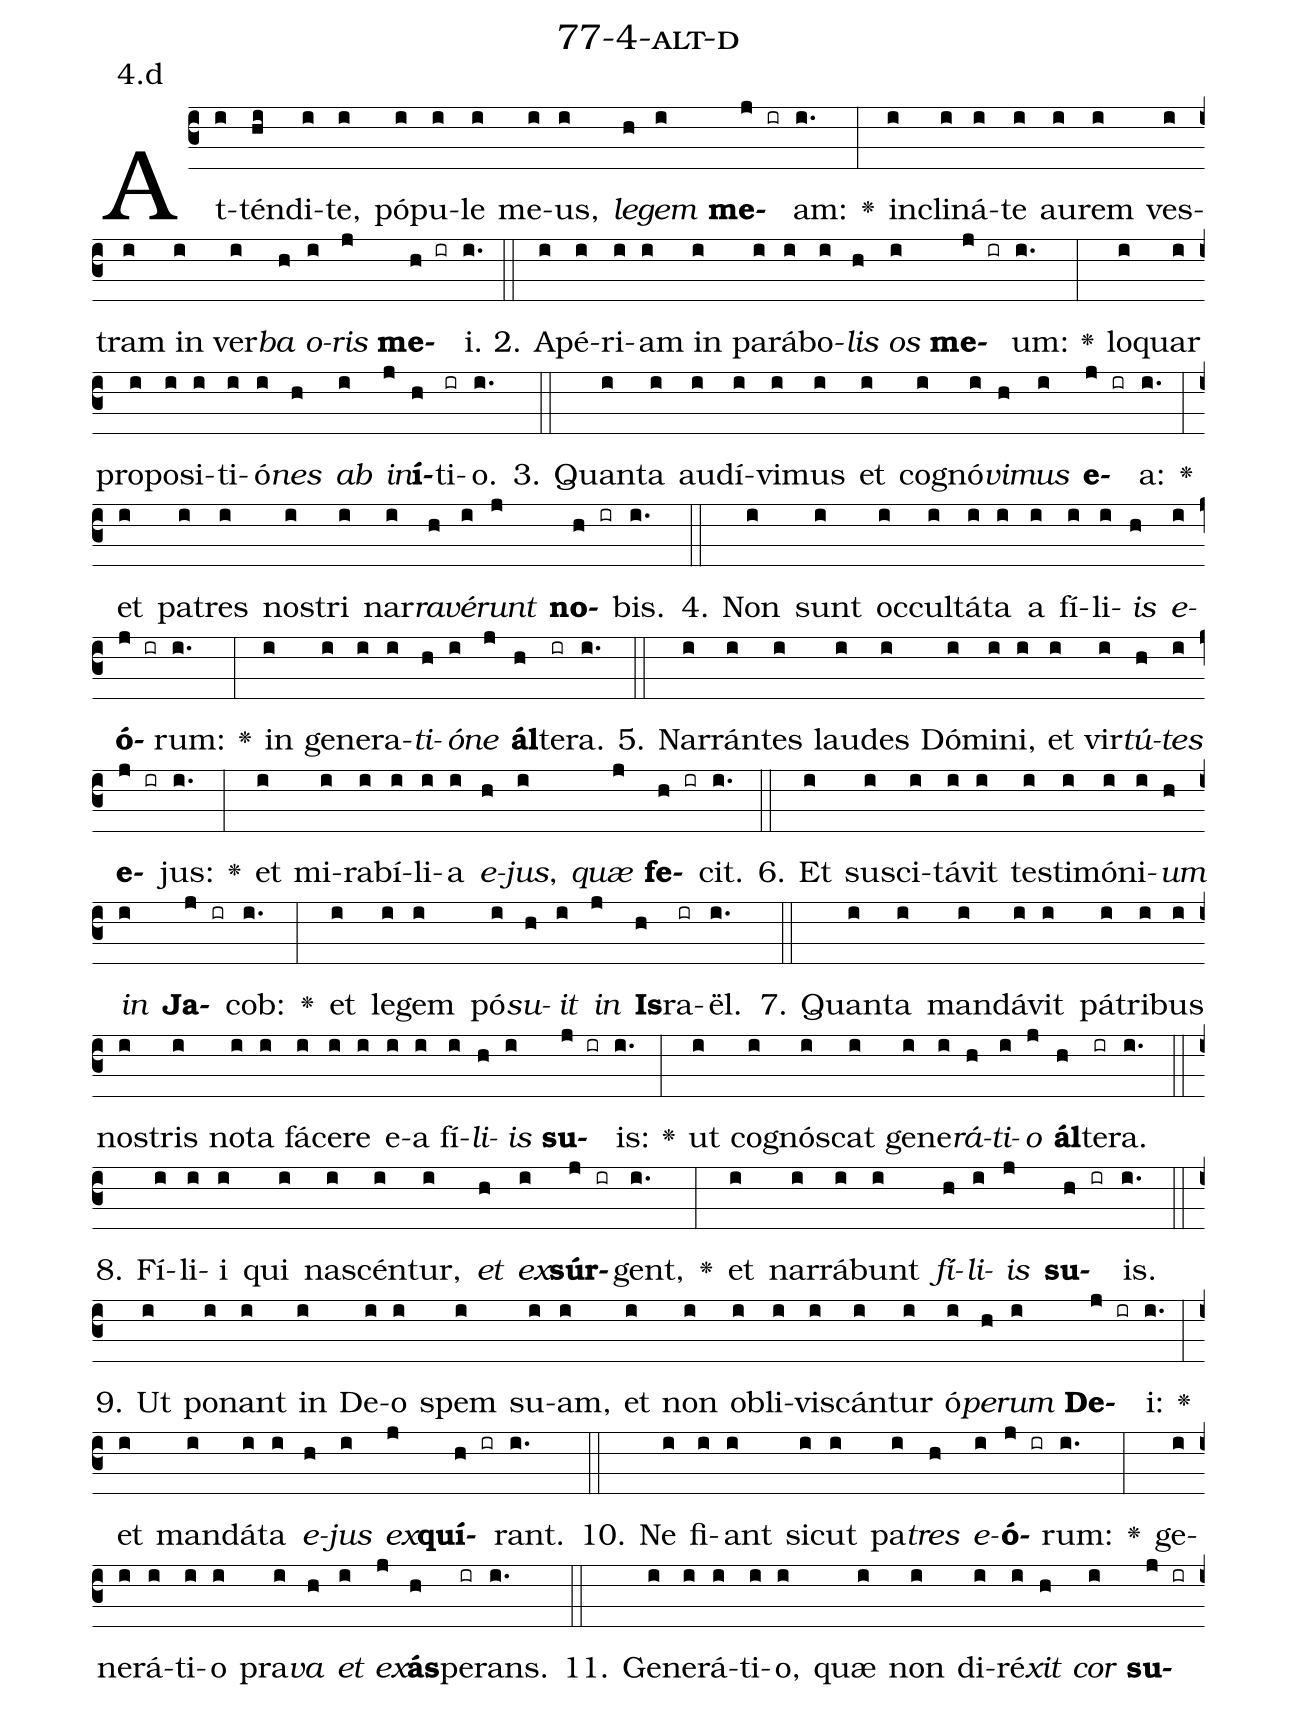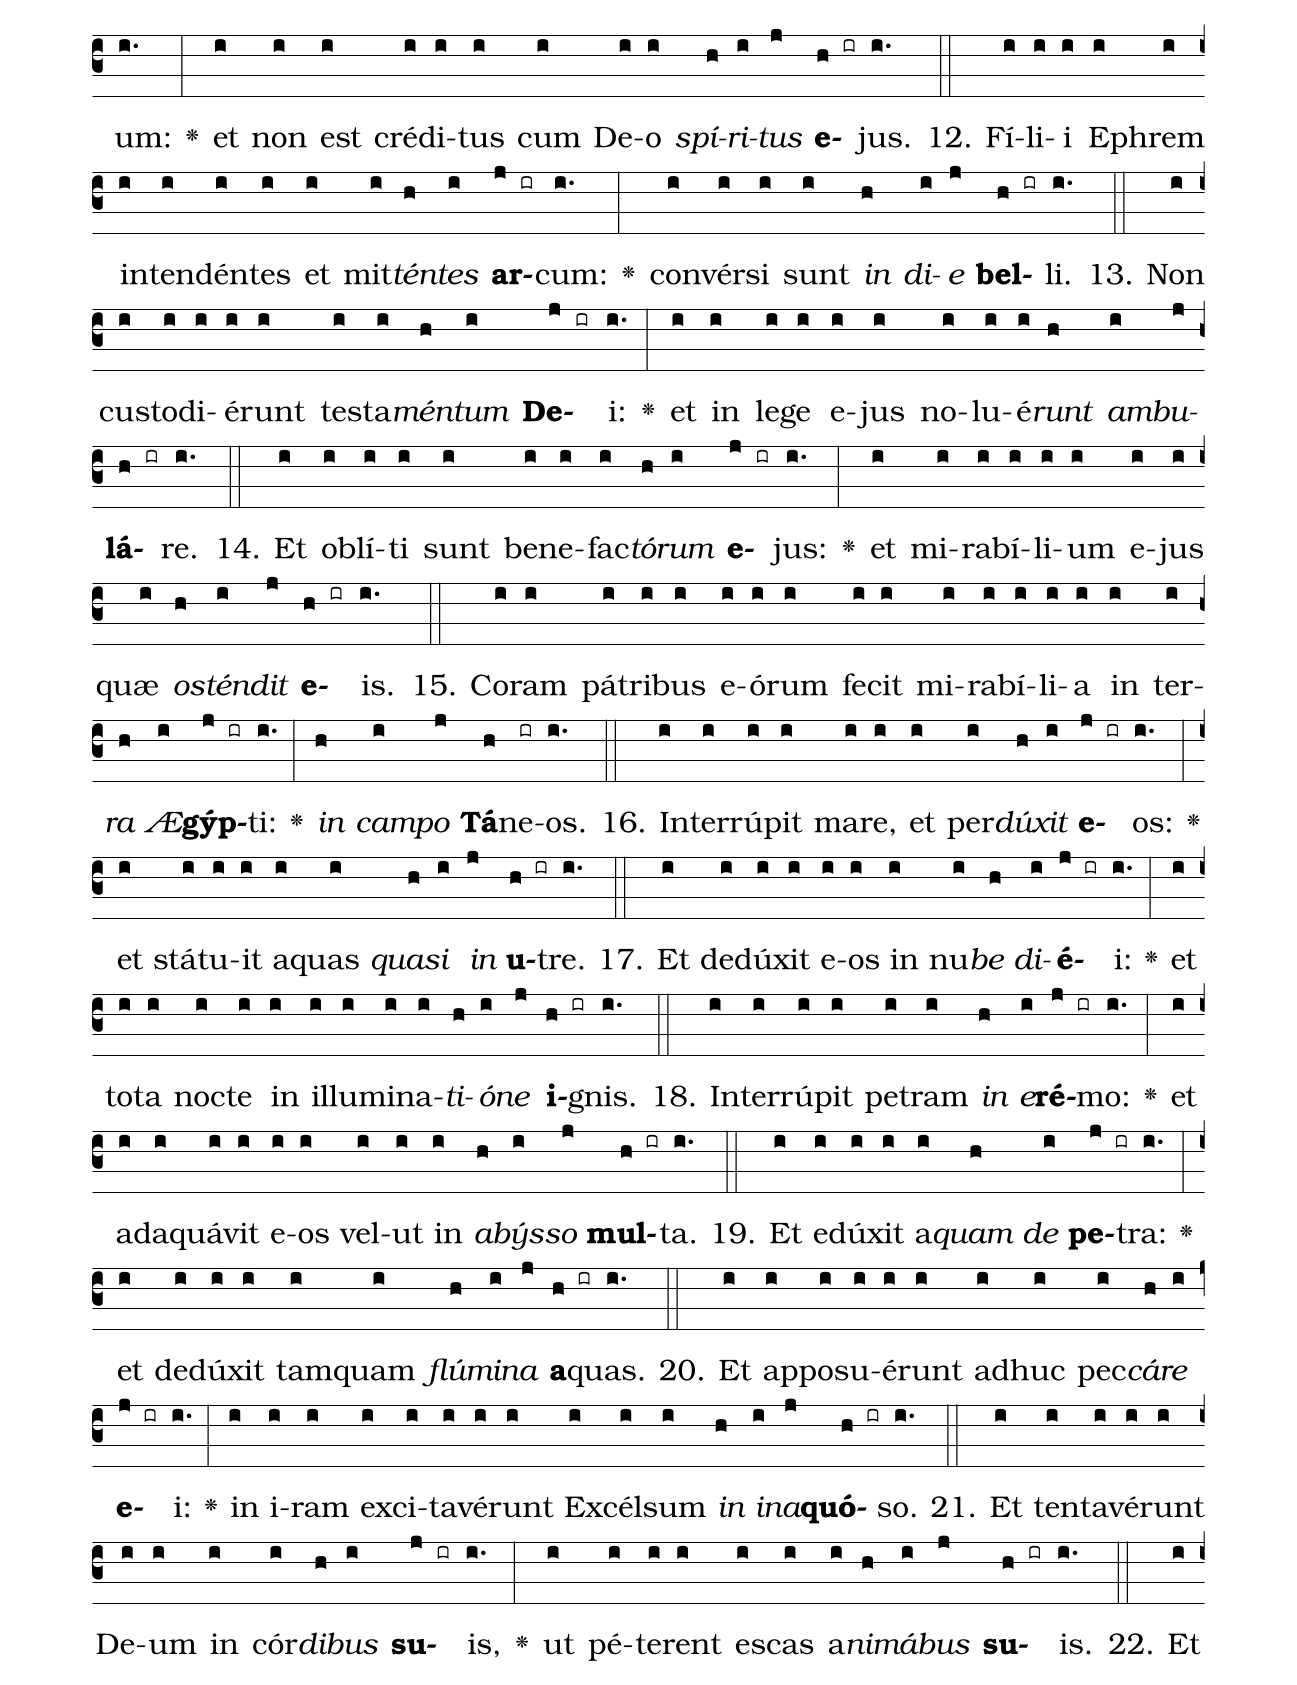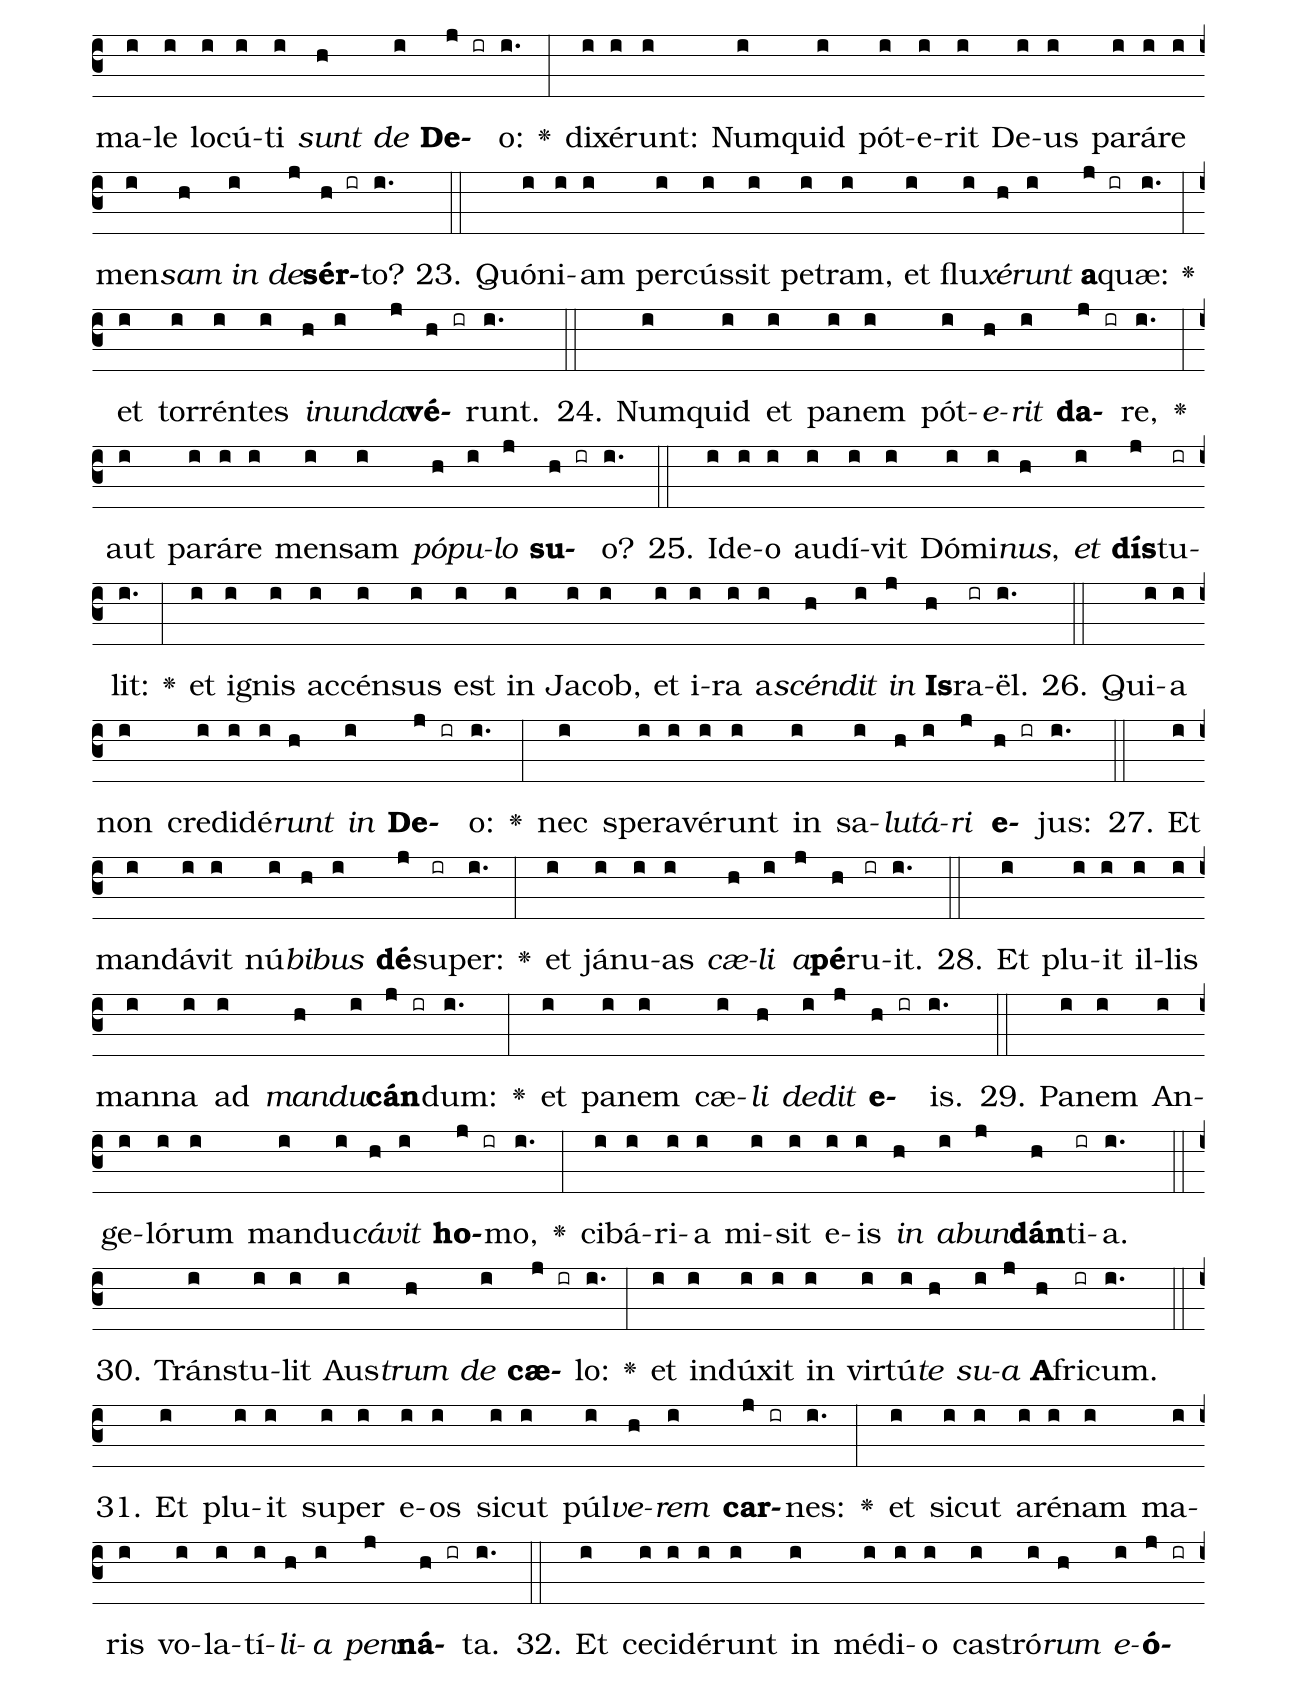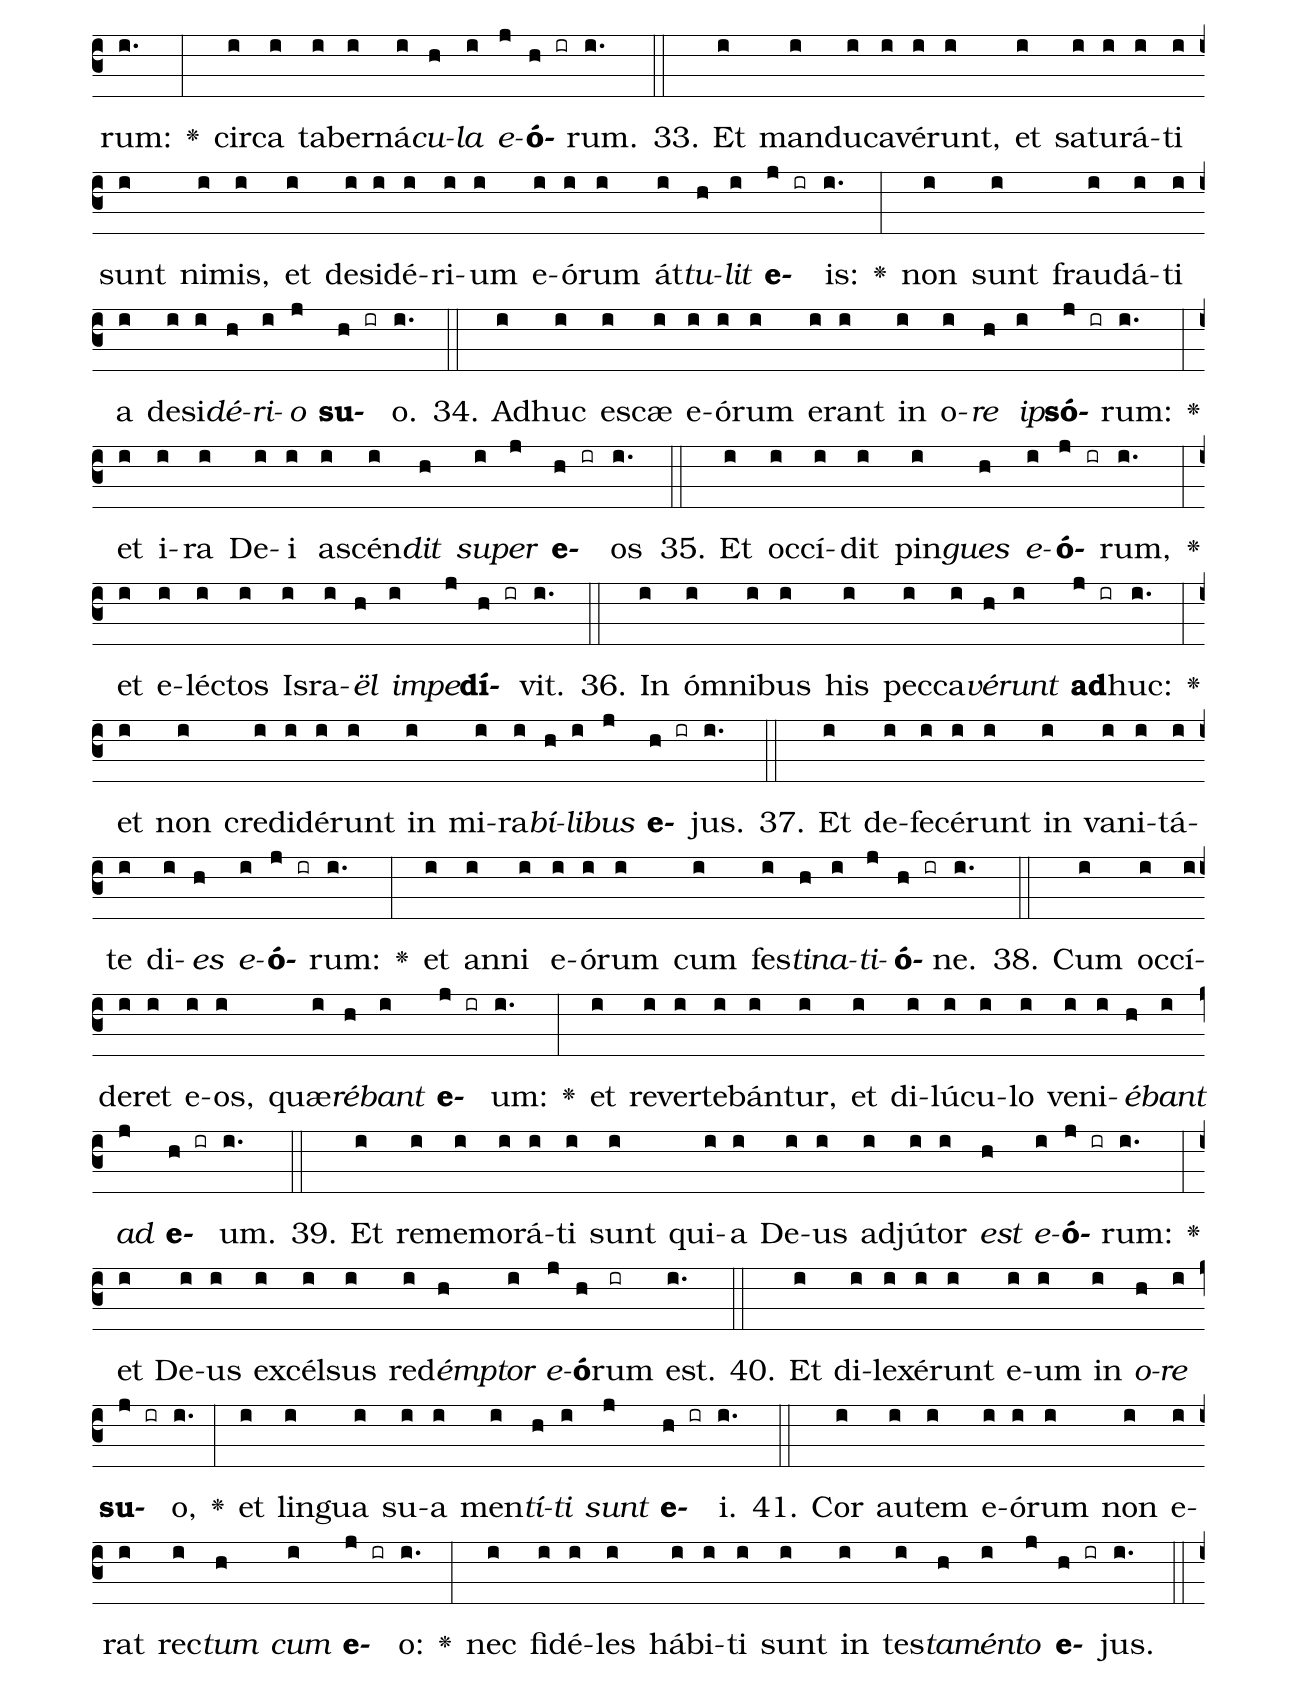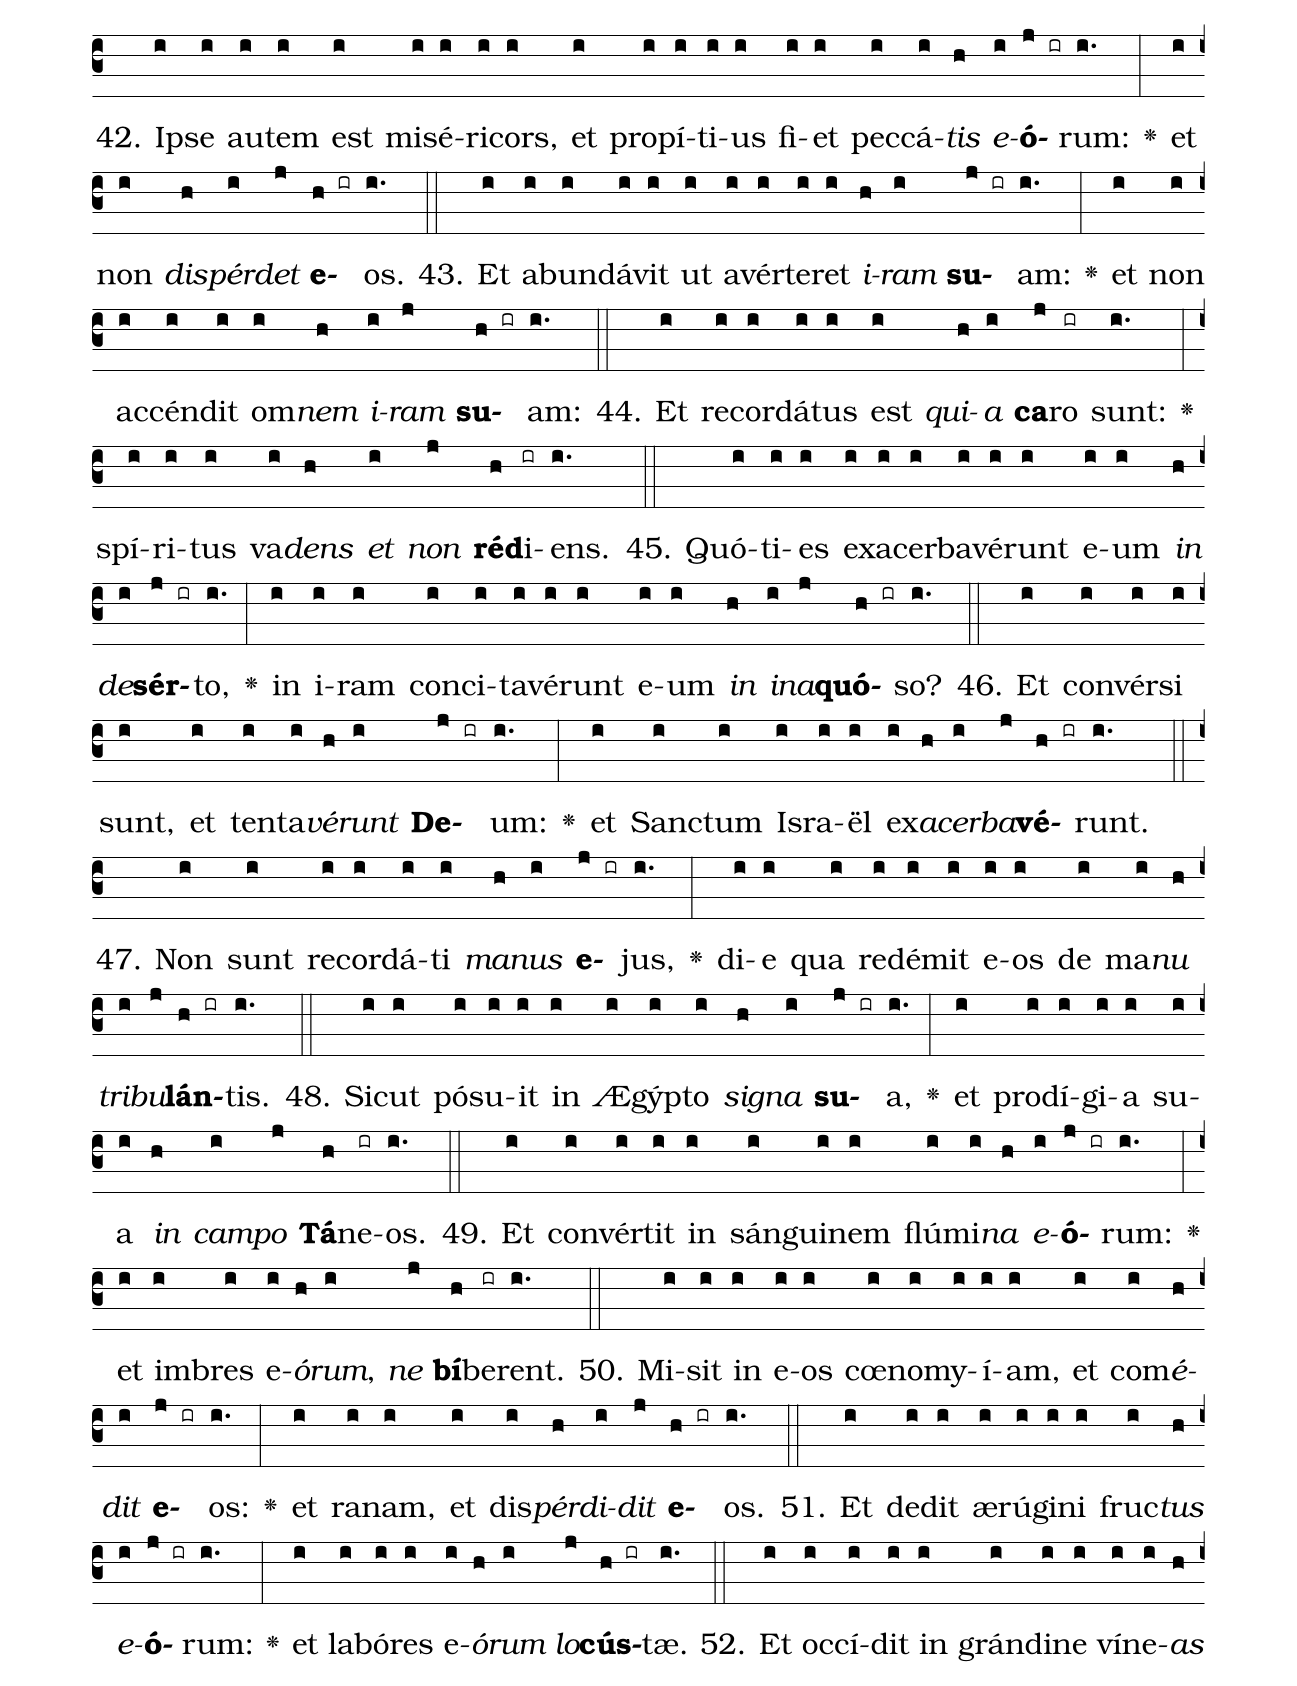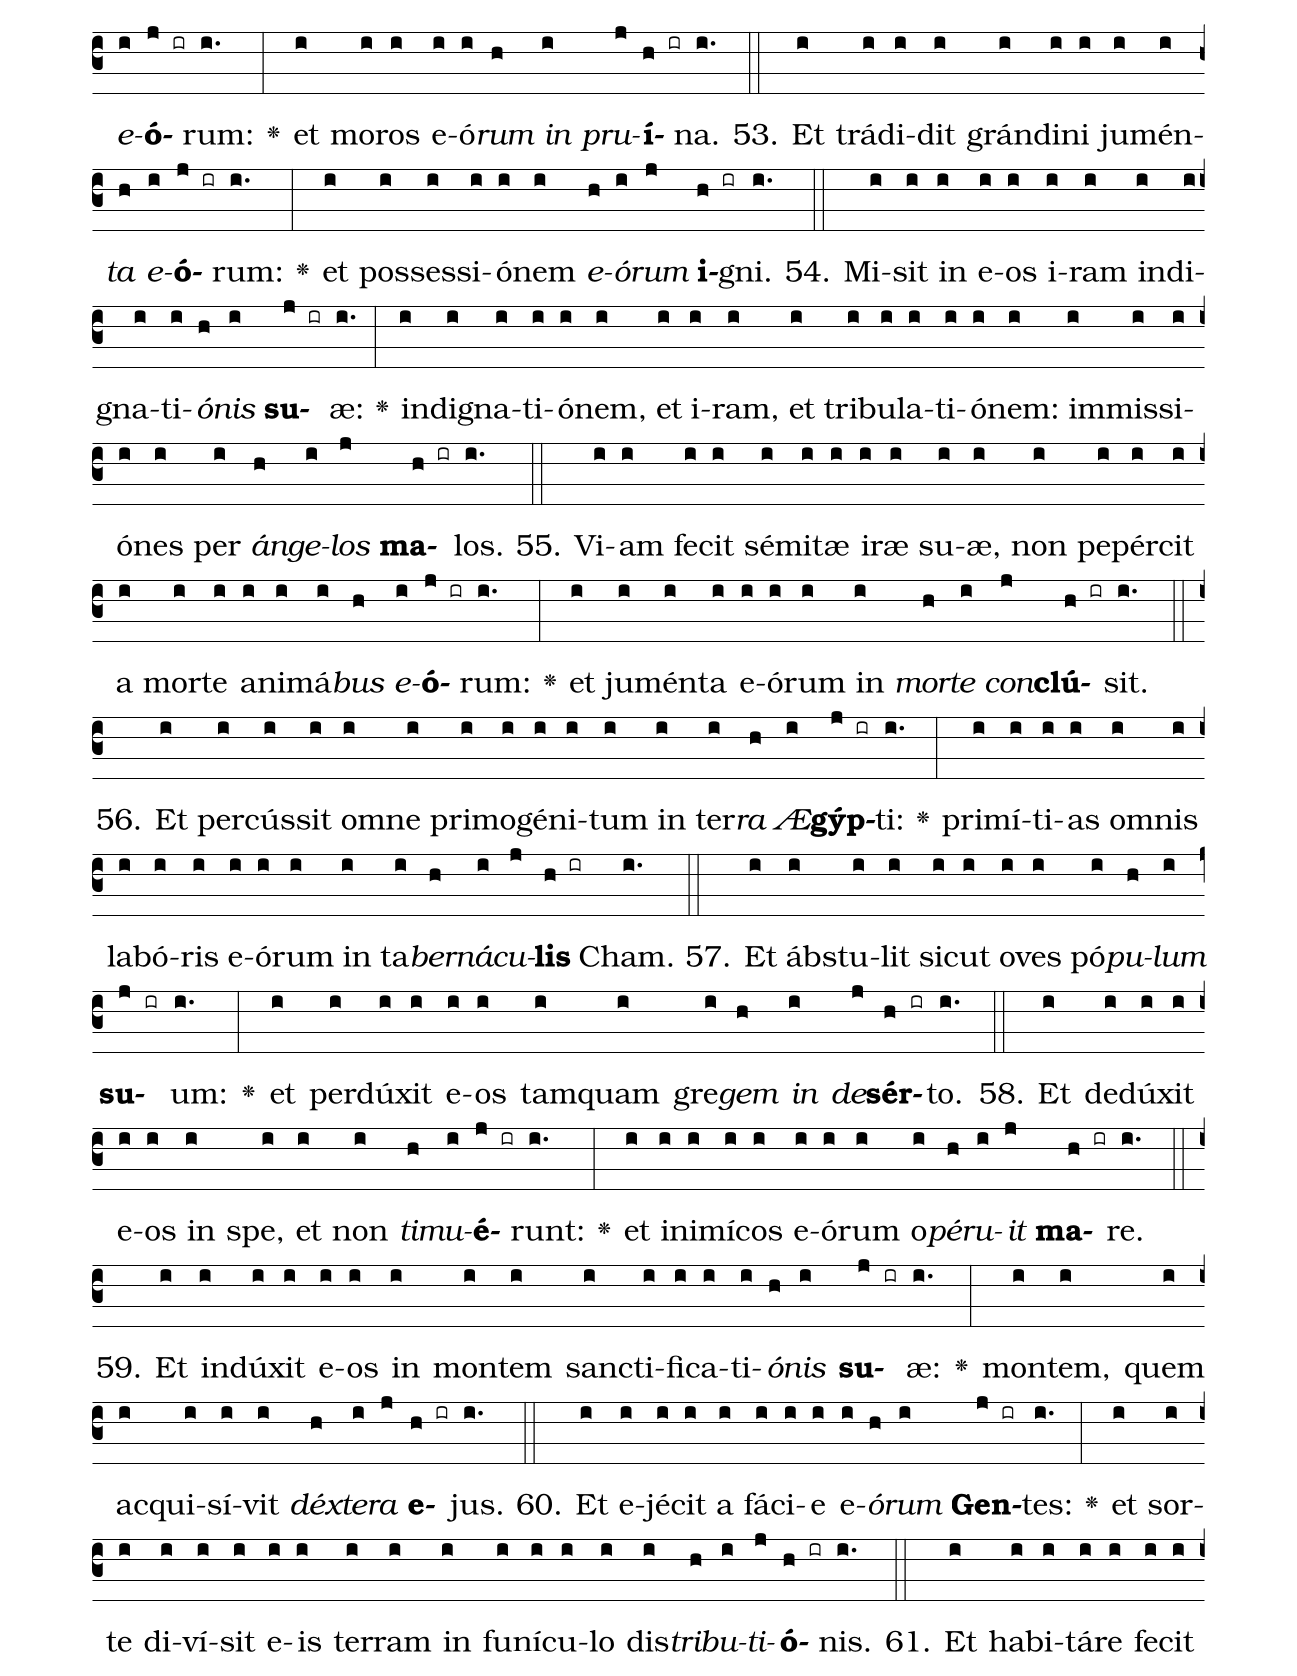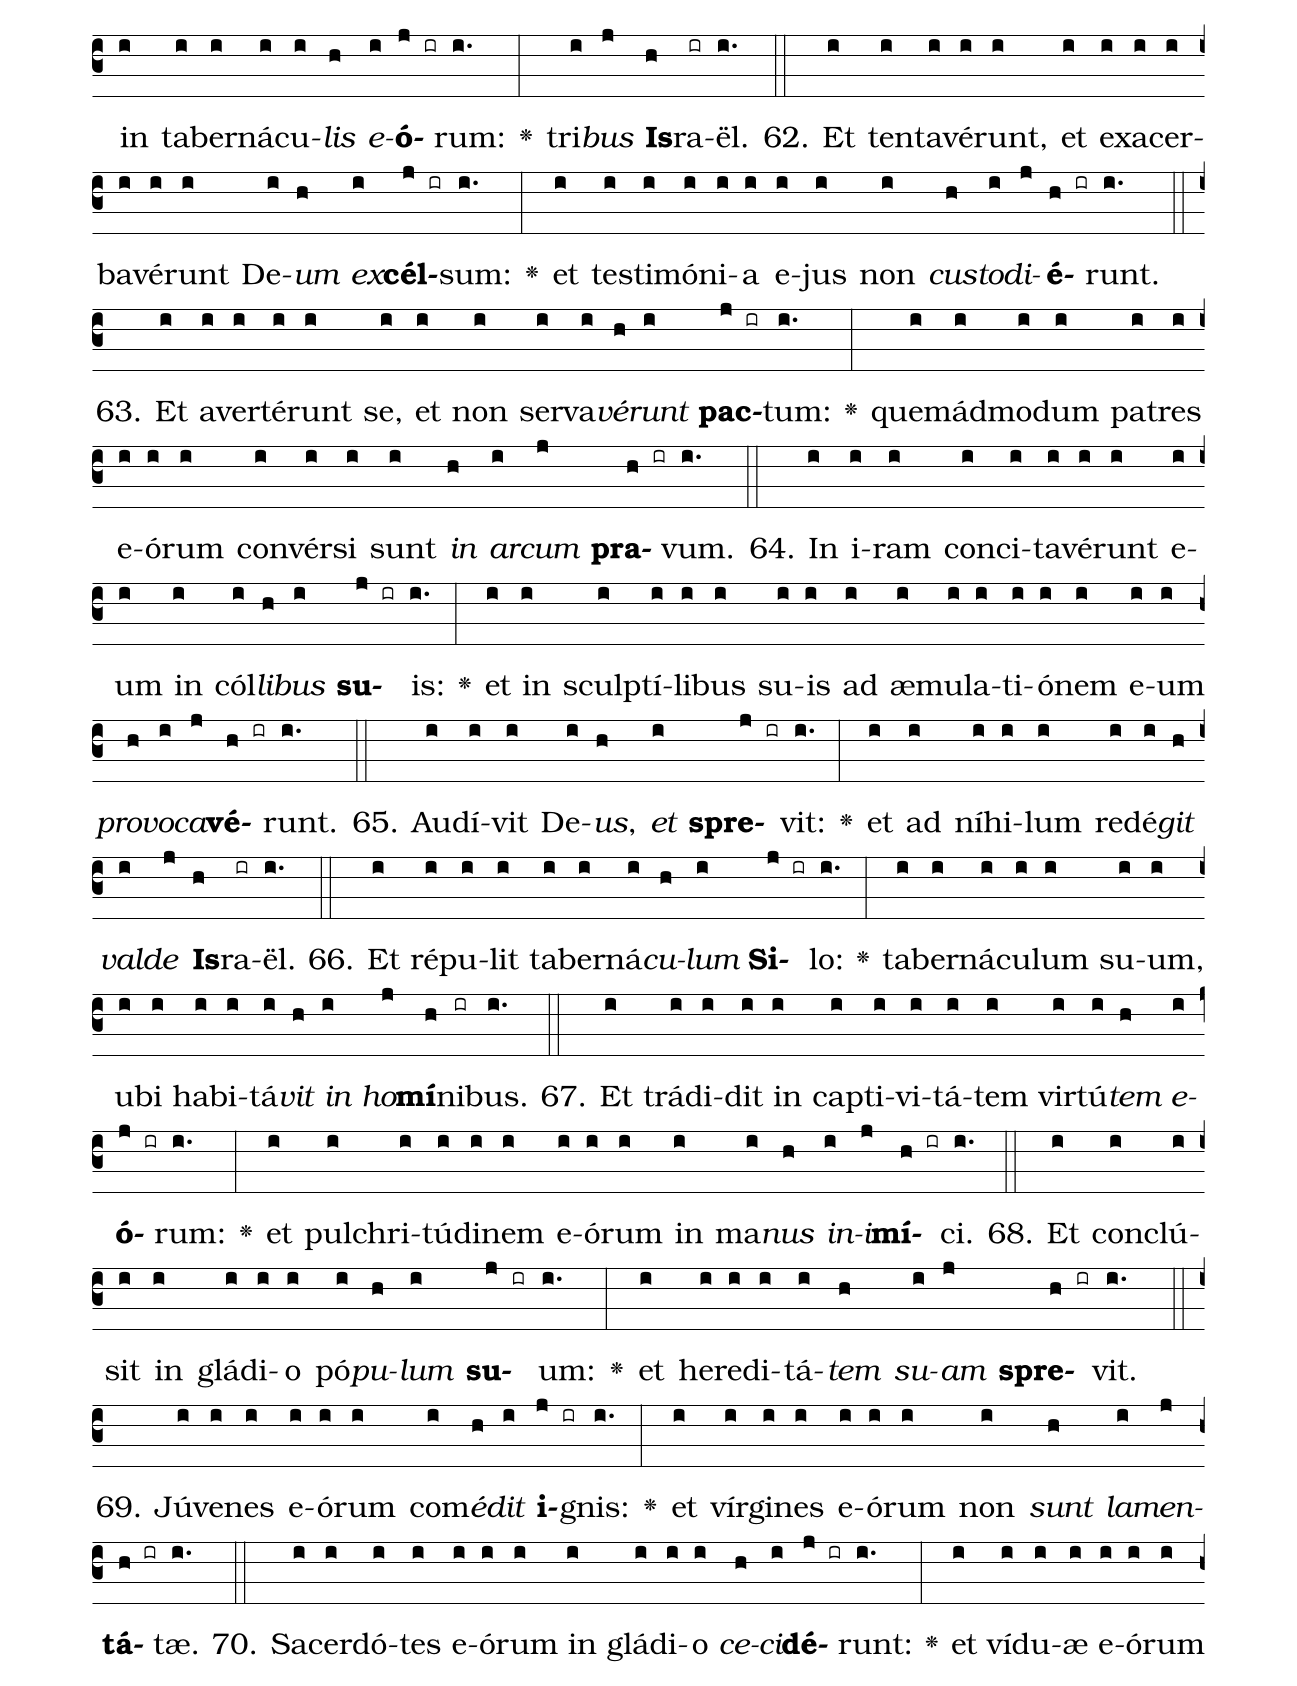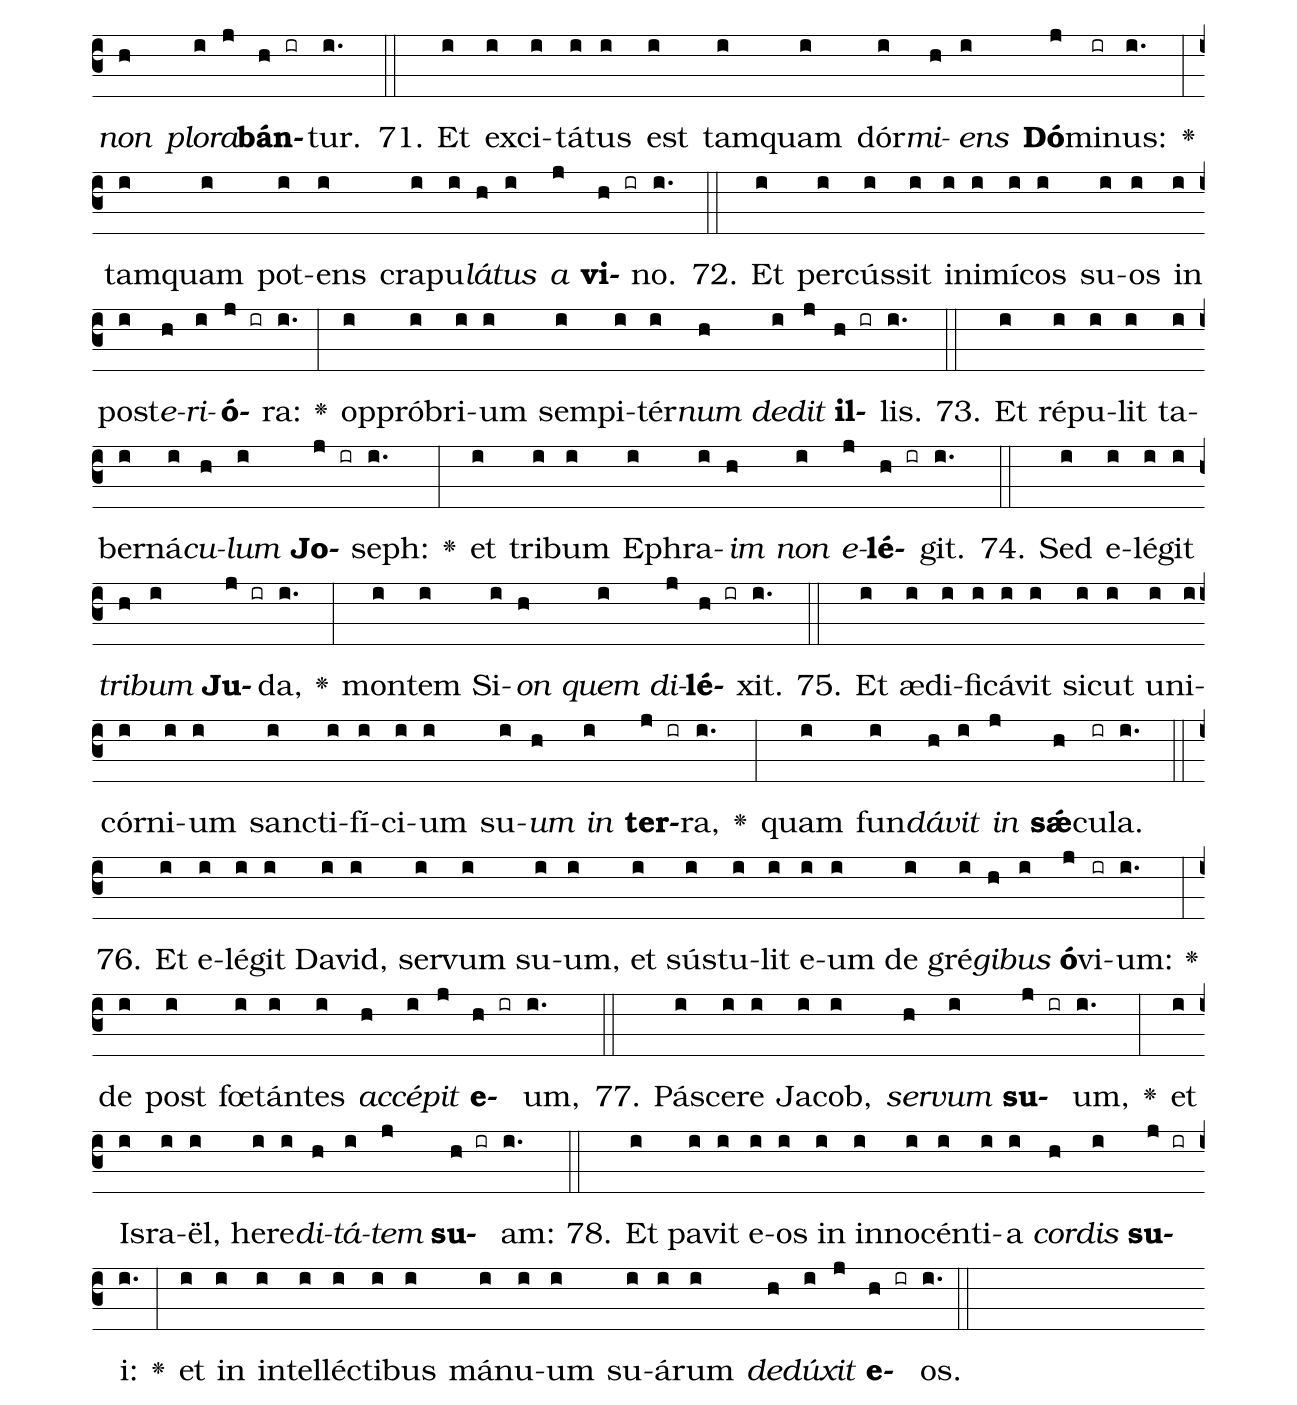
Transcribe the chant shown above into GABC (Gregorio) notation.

name: 77-4-alt-d;
annotation: 4.d;
%%
(c3)At(i)tén(hi)di(i)te,(i) pó(i)pu(i)le(i) me(i)us,(i) <i>le</i>(h)<i>gem</i>(i) <b>me</b>(j ir)am:(i.) <v>\greheightstar</v>(:) in(i)cli(i)ná(i)te(i) au(i)rem(i) ves(i)tram(i) in(i) ver(i)<i>ba</i>(h) <i>o</i>(i)<i>ris</i>(j) <b>me</b>(h ir)i.(i.) (::)
2. A(i)pé(i)ri(i)am(i) in(i) pa(i)rá(i)bo(i)<i>lis</i>(h) <i>os</i>(i) <b>me</b>(j ir)um:(i.) <v>\greheightstar</v>(:) lo(i)quar(i) pro(i)po(i)si(i)ti(i)ó(i)<i>nes</i>(h) <i>ab</i>(i) <i>in</i>(j)<b>í</b>(h)ti(ir)o.(i.) (::)
3. Quan(i)ta(i) au(i)dí(i)vi(i)mus(i) et(i) co(i)gnó(i)<i>vi</i>(h)<i>mus</i>(i) <b>e</b>(j ir)a:(i.) <v>\greheightstar</v>(:) et(i) pa(i)tres(i) nos(i)tri(i) nar(i)<i>ra</i>(h)<i>vé</i>(i)<i>runt</i>(j) <b>no</b>(h ir)bis.(i.) (::)
4. Non(i) sunt(i) oc(i)cul(i)tá(i)ta(i) a(i) fí(i)li(i)<i>is</i>(h) <i>e</i>(i)<b>ó</b>(j ir)rum:(i.) <v>\greheightstar</v>(:) in(i) ge(i)ne(i)ra(i)<i>ti</i>(h)<i>ó</i>(i)<i>ne</i>(j) <b>ál</b>(h)te(ir)ra.(i.) (::)
5. Nar(i)rán(i)tes(i) lau(i)des(i) Dó(i)mi(i)ni,(i) et(i) vir(i)<i>tú</i>(h)<i>tes</i>(i) <b>e</b>(j ir)jus:(i.) <v>\greheightstar</v>(:) et(i) mi(i)ra(i)bí(i)li(i)a(i) <i>e</i>(h)<i>jus</i>,(i) <i>quæ</i>(j) <b>fe</b>(h ir)cit.(i.) (::)
6. Et(i) su(i)sci(i)tá(i)vit(i) tes(i)ti(i)mó(i)ni(i)<i>um</i>(h) <i>in</i>(i) <b>Ja</b>(j ir)cob:(i.) <v>\greheightstar</v>(:) et(i) le(i)gem(i) pó(i)<i>su</i>(h)<i>it</i>(i) <i>in</i>(j) <b>Is</b>(h)ra(ir)ël.(i.) (::)
7. Quan(i)ta(i) man(i)dá(i)vit(i) pá(i)tri(i)bus(i) nos(i)tris(i) no(i)ta(i) fá(i)ce(i)re(i) e(i)a(i) fí(i)<i>li</i>(h)<i>is</i>(i) <b>su</b>(j ir)is:(i.) <v>\greheightstar</v>(:) ut(i) co(i)gnós(i)cat(i) ge(i)ne(i)<i>rá</i>(h)<i>ti</i>(i)<i>o</i>(j) <b>ál</b>(h)te(ir)ra.(i.) (::)
8. Fí(i)li(i)i(i) qui(i) na(i)scén(i)tur,(i) <i>et</i>(h) <i>ex</i>(i)<b>súr</b>(j ir)gent,(i.) <v>\greheightstar</v>(:) et(i) nar(i)rá(i)bunt(i) <i>fí</i>(h)<i>li</i>(i)<i>is</i>(j) <b>su</b>(h ir)is.(i.) (::)
9. Ut(i) po(i)nant(i) in(i) De(i)o(i) spem(i) su(i)am,(i) et(i) non(i) ob(i)li(i)vis(i)cán(i)tur(i) ó(i)<i>pe</i>(h)<i>rum</i>(i) <b>De</b>(j ir)i:(i.) <v>\greheightstar</v>(:) et(i) man(i)dá(i)ta(i) <i>e</i>(h)<i>jus</i>(i) <i>ex</i>(j)<b>quí</b>(h ir)rant.(i.) (::)
10. Ne(i) fi(i)ant(i) sic(i)ut(i) pa(i)<i>tres</i>(h) <i>e</i>(i)<b>ó</b>(j ir)rum:(i.) <v>\greheightstar</v>(:) ge(i)ne(i)rá(i)ti(i)o(i) pra(i)<i>va</i>(h) <i>et</i>(i) <i>ex</i>(j)<b>ás</b>(h)pe(ir)rans.(i.) (::)
11. Ge(i)ne(i)rá(i)ti(i)o,(i) quæ(i) non(i) di(i)ré(i)<i>xit</i>(h) <i>cor</i>(i) <b>su</b>(j ir)um:(i.) <v>\greheightstar</v>(:) et(i) non(i) est(i) cré(i)di(i)tus(i) cum(i) De(i)o(i) <i>spí</i>(h)<i>ri</i>(i)<i>tus</i>(j) <b>e</b>(h ir)jus.(i.) (::)
12. Fí(i)li(i)i(i) E(i)phrem(i) in(i)ten(i)dén(i)tes(i) et(i) mit(i)<i>tén</i>(h)<i>tes</i>(i) <b>ar</b>(j ir)cum:(i.) <v>\greheightstar</v>(:) con(i)vér(i)si(i) sunt(i) <i>in</i>(h) <i>di</i>(i)<i>e</i>(j) <b>bel</b>(h ir)li.(i.) (::)
13. Non(i) cus(i)to(i)di(i)é(i)runt(i) tes(i)ta(i)<i>mén</i>(h)<i>tum</i>(i) <b>De</b>(j ir)i:(i.) <v>\greheightstar</v>(:) et(i) in(i) le(i)ge(i) e(i)jus(i) no(i)lu(i)é(i)<i>runt</i>(h) <i>am</i>(i)<i>bu</i>(j)<b>lá</b>(h ir)re.(i.) (::)
14. Et(i) ob(i)lí(i)ti(i) sunt(i) be(i)ne(i)fac(i)<i>tó</i>(h)<i>rum</i>(i) <b>e</b>(j ir)jus:(i.) <v>\greheightstar</v>(:) et(i) mi(i)ra(i)bí(i)li(i)um(i) e(i)jus(i) quæ(i) <i>os</i>(h)<i>tén</i>(i)<i>dit</i>(j) <b>e</b>(h ir)is.(i.) (::)
15. Co(i)ram(i) pá(i)tri(i)bus(i) e(i)ó(i)rum(i) fe(i)cit(i) mi(i)ra(i)bí(i)li(i)a(i) in(i) ter(i)<i>ra</i>(h) <i>Æ</i>(i)<b>gýp</b>(j ir)ti:(i.) <v>\greheightstar</v>(:) <i>in</i>(h) <i>cam</i>(i)<i>po</i>(j) <b>Tá</b>(h)ne(ir)os.(i.) (::)
16. In(i)ter(i)rú(i)pit(i) ma(i)re,(i) et(i) per(i)<i>dú</i>(h)<i>xit</i>(i) <b>e</b>(j ir)os:(i.) <v>\greheightstar</v>(:) et(i) stá(i)tu(i)it(i) a(i)quas(i) <i>qua</i>(h)<i>si</i>(i) <i>in</i>(j) <b>u</b>(h ir)tre.(i.) (::)
17. Et(i) de(i)dú(i)xit(i) e(i)os(i) in(i) nu(i)<i>be</i>(h) <i>di</i>(i)<b>é</b>(j ir)i:(i.) <v>\greheightstar</v>(:) et(i) to(i)ta(i) noc(i)te(i) in(i) il(i)lu(i)mi(i)na(i)<i>ti</i>(h)<i>ó</i>(i)<i>ne</i>(j) <b>i</b>(h ir)gnis.(i.) (::)
18. In(i)ter(i)rú(i)pit(i) pe(i)tram(i) <i>in</i>(h) <i>e</i>(i)<b>ré</b>(j ir)mo:(i.) <v>\greheightstar</v>(:) et(i) ad(i)a(i)quá(i)vit(i) e(i)os(i) vel(i)ut(i) in(i) <i>a</i>(h)<i>býs</i>(i)<i>so</i>(j) <b>mul</b>(h ir)ta.(i.) (::)
19. Et(i) e(i)dú(i)xit(i) a(i)<i>quam</i>(h) <i>de</i>(i) <b>pe</b>(j ir)tra:(i.) <v>\greheightstar</v>(:) et(i) de(i)dú(i)xit(i) tam(i)quam(i) <i>flú</i>(h)<i>mi</i>(i)<i>na</i>(j) <b>a</b>(h ir)quas.(i.) (::)
20. Et(i) ap(i)po(i)su(i)é(i)runt(i) ad(i)huc(i) pec(i)<i>cá</i>(h)<i>re</i>(i) <b>e</b>(j ir)i:(i.) <v>\greheightstar</v>(:) in(i) i(i)ram(i) ex(i)ci(i)ta(i)vé(i)runt(i) Ex(i)cél(i)sum(i) <i>in</i>(h) <i>in</i>(i)<i>a</i>(j)<b>quó</b>(h ir)so.(i.) (::)
21. Et(i) ten(i)ta(i)vé(i)runt(i) De(i)um(i) in(i) cór(i)<i>di</i>(h)<i>bus</i>(i) <b>su</b>(j ir)is,(i.) <v>\greheightstar</v>(:) ut(i) pé(i)te(i)rent(i) es(i)cas(i) a(i)<i>ni</i>(h)<i>má</i>(i)<i>bus</i>(j) <b>su</b>(h ir)is.(i.) (::)
22. Et(i) ma(i)le(i) lo(i)cú(i)ti(i) <i>sunt</i>(h) <i>de</i>(i) <b>De</b>(j ir)o:(i.) <v>\greheightstar</v>(:) di(i)xé(i)runt:(i) Num(i)quid(i) pót(i)e(i)rit(i) De(i)us(i) pa(i)rá(i)re(i) men(i)<i>sam</i>(h) <i>in</i>(i) <i>de</i>(j)<b>sér</b>(h ir)to?(i.) (::)
23. Quón(i)i(i)am(i) per(i)cús(i)sit(i) pe(i)tram,(i) et(i) flu(i)<i>xé</i>(h)<i>runt</i>(i) <b>a</b>(j ir)quæ:(i.) <v>\greheightstar</v>(:) et(i) tor(i)rén(i)tes(i) <i>in</i>(h)<i>un</i>(i)<i>da</i>(j)<b>vé</b>(h ir)runt.(i.) (::)
24. Num(i)quid(i) et(i) pa(i)nem(i) pót(i)<i>e</i>(h)<i>rit</i>(i) <b>da</b>(j ir)re,(i.) <v>\greheightstar</v>(:) aut(i) pa(i)rá(i)re(i) men(i)sam(i) <i>pó</i>(h)<i>pu</i>(i)<i>lo</i>(j) <b>su</b>(h ir)o?(i.) (::)
25. Id(i)e(i)o(i) au(i)dí(i)vit(i) Dó(i)mi(i)<i>nus</i>,(h) <i>et</i>(i) <b>dís</b>(j)tu(ir)lit:(i.) <v>\greheightstar</v>(:) et(i) i(i)gnis(i) ac(i)cén(i)sus(i) est(i) in(i) Ja(i)cob,(i) et(i) i(i)ra(i) a(i)<i>scén</i>(h)<i>dit</i>(i) <i>in</i>(j) <b>Is</b>(h)ra(ir)ël.(i.) (::)
26. Qui(i)a(i) non(i) cre(i)di(i)dé(i)<i>runt</i>(h) <i>in</i>(i) <b>De</b>(j ir)o:(i.) <v>\greheightstar</v>(:) nec(i) spe(i)ra(i)vé(i)runt(i) in(i) sa(i)<i>lu</i>(h)<i>tá</i>(i)<i>ri</i>(j) <b>e</b>(h ir)jus:(i.) (::)
27. Et(i) man(i)dá(i)vit(i) nú(i)<i>bi</i>(h)<i>bus</i>(i) <b>dé</b>(j)su(ir)per:(i.) <v>\greheightstar</v>(:) et(i) já(i)nu(i)as(i) <i>cæ</i>(h)<i>li</i>(i) <i>a</i>(j)<b>pé</b>(h)ru(ir)it.(i.) (::)
28. Et(i) plu(i)it(i) il(i)lis(i) man(i)na(i) ad(i) <i>man</i>(h)<i>du</i>(i)<b>cán</b>(j ir)dum:(i.) <v>\greheightstar</v>(:) et(i) pa(i)nem(i) cæ(i)<i>li</i>(h) <i>de</i>(i)<i>dit</i>(j) <b>e</b>(h ir)is.(i.) (::)
29. Pa(i)nem(i) An(i)ge(i)ló(i)rum(i) man(i)du(i)<i>cá</i>(h)<i>vit</i>(i) <b>ho</b>(j ir)mo,(i.) <v>\greheightstar</v>(:) ci(i)bá(i)ri(i)a(i) mi(i)sit(i) e(i)is(i) <i>in</i>(h) <i>ab</i>(i)<i>un</i>(j)<b>dán</b>(h)ti(ir)a.(i.) (::)
30. Tráns(i)tu(i)lit(i) Aus(i)<i>trum</i>(h) <i>de</i>(i) <b>cæ</b>(j ir)lo:(i.) <v>\greheightstar</v>(:) et(i) in(i)dú(i)xit(i) in(i) vir(i)tú(i)<i>te</i>(h) <i>su</i>(i)<i>a</i>(j) <b>A</b>(h)fri(ir)cum.(i.) (::)
31. Et(i) plu(i)it(i) su(i)per(i) e(i)os(i) sic(i)ut(i) púl(i)<i>ve</i>(h)<i>rem</i>(i) <b>car</b>(j ir)nes:(i.) <v>\greheightstar</v>(:) et(i) sic(i)ut(i) a(i)ré(i)nam(i) ma(i)ris(i) vo(i)la(i)tí(i)<i>li</i>(h)<i>a</i>(i) <i>pen</i>(j)<b>ná</b>(h ir)ta.(i.) (::)
32. Et(i) ce(i)ci(i)dé(i)runt(i) in(i) mé(i)di(i)o(i) cas(i)tró(i)<i>rum</i>(h) <i>e</i>(i)<b>ó</b>(j ir)rum:(i.) <v>\greheightstar</v>(:) cir(i)ca(i) ta(i)ber(i)ná(i)<i>cu</i>(h)<i>la</i>(i) <i>e</i>(j)<b>ó</b>(h ir)rum.(i.) (::)
33. Et(i) man(i)du(i)ca(i)vé(i)runt,(i) et(i) sa(i)tu(i)rá(i)ti(i) sunt(i) ni(i)mis,(i) et(i) de(i)si(i)dé(i)ri(i)um(i) e(i)ó(i)rum(i) át(i)<i>tu</i>(h)<i>lit</i>(i) <b>e</b>(j ir)is:(i.) <v>\greheightstar</v>(:) non(i) sunt(i) frau(i)dá(i)ti(i) a(i) de(i)si(i)<i>dé</i>(h)<i>ri</i>(i)<i>o</i>(j) <b>su</b>(h ir)o.(i.) (::)
34. Ad(i)huc(i) e(i)scæ(i) e(i)ó(i)rum(i) e(i)rant(i) in(i) o(i)<i>re</i>(h) <i>ip</i>(i)<b>só</b>(j ir)rum:(i.) <v>\greheightstar</v>(:) et(i) i(i)ra(i) De(i)i(i) a(i)scén(i)<i>dit</i>(h) <i>su</i>(i)<i>per</i>(j) <b>e</b>(h ir)os(i.) (::)
35. Et(i) oc(i)cí(i)dit(i) pin(i)<i>gues</i>(h) <i>e</i>(i)<b>ó</b>(j ir)rum,(i.) <v>\greheightstar</v>(:) et(i) e(i)léc(i)tos(i) Is(i)ra(i)<i>ël</i>(h) <i>im</i>(i)<i>pe</i>(j)<b>dí</b>(h ir)vit.(i.) (::)
36. In(i) óm(i)ni(i)bus(i) his(i) pec(i)ca(i)<i>vé</i>(h)<i>runt</i>(i) <b>ad</b>(j ir)huc:(i.) <v>\greheightstar</v>(:) et(i) non(i) cre(i)di(i)dé(i)runt(i) in(i) mi(i)ra(i)<i>bí</i>(h)<i>li</i>(i)<i>bus</i>(j) <b>e</b>(h ir)jus.(i.) (::)
37. Et(i) de(i)fe(i)cé(i)runt(i) in(i) va(i)ni(i)tá(i)te(i) di(i)<i>es</i>(h) <i>e</i>(i)<b>ó</b>(j ir)rum:(i.) <v>\greheightstar</v>(:) et(i) an(i)ni(i) e(i)ó(i)rum(i) cum(i) fes(i)<i>ti</i>(h)<i>na</i>(i)<i>ti</i>(j)<b>ó</b>(h ir)ne.(i.) (::)
38. Cum(i) oc(i)cí(i)de(i)ret(i) e(i)os,(i) quæ(i)<i>ré</i>(h)<i>bant</i>(i) <b>e</b>(j ir)um:(i.) <v>\greheightstar</v>(:) et(i) re(i)ver(i)te(i)bán(i)tur,(i) et(i) di(i)lú(i)cu(i)lo(i) ve(i)ni(i)<i>é</i>(h)<i>bant</i>(i) <i>ad</i>(j) <b>e</b>(h ir)um.(i.) (::)
39. Et(i) re(i)me(i)mo(i)rá(i)ti(i) sunt(i) qui(i)a(i) De(i)us(i) ad(i)jú(i)tor(i) <i>est</i>(h) <i>e</i>(i)<b>ó</b>(j ir)rum:(i.) <v>\greheightstar</v>(:) et(i) De(i)us(i) ex(i)cél(i)sus(i) red(i)<i>émp</i>(h)<i>tor</i>(i) <i>e</i>(j)<b>ó</b>(h)rum(ir) est.(i.) (::)
40. Et(i) di(i)le(i)xé(i)runt(i) e(i)um(i) in(i) <i>o</i>(h)<i>re</i>(i) <b>su</b>(j ir)o,(i.) <v>\greheightstar</v>(:) et(i) lin(i)gua(i) su(i)a(i) men(i)<i>tí</i>(h)<i>ti</i>(i) <i>sunt</i>(j) <b>e</b>(h ir)i.(i.) (::)
41. Cor(i) au(i)tem(i) e(i)ó(i)rum(i) non(i) e(i)rat(i) rec(i)<i>tum</i>(h) <i>cum</i>(i) <b>e</b>(j ir)o:(i.) <v>\greheightstar</v>(:) nec(i) fi(i)dé(i)les(i) há(i)bi(i)ti(i) sunt(i) in(i) tes(i)<i>ta</i>(h)<i>mén</i>(i)<i>to</i>(j) <b>e</b>(h ir)jus.(i.) (::)
42. Ip(i)se(i) au(i)tem(i) est(i) mi(i)sé(i)ri(i)cors,(i) et(i) pro(i)pí(i)ti(i)us(i) fi(i)et(i) pec(i)cá(i)<i>tis</i>(h) <i>e</i>(i)<b>ó</b>(j ir)rum:(i.) <v>\greheightstar</v>(:) et(i) non(i) <i>dis</i>(h)<i>pér</i>(i)<i>det</i>(j) <b>e</b>(h ir)os.(i.) (::)
43. Et(i) ab(i)un(i)dá(i)vit(i) ut(i) a(i)vér(i)te(i)ret(i) <i>i</i>(h)<i>ram</i>(i) <b>su</b>(j ir)am:(i.) <v>\greheightstar</v>(:) et(i) non(i) ac(i)cén(i)dit(i) om(i)<i>nem</i>(h) <i>i</i>(i)<i>ram</i>(j) <b>su</b>(h ir)am:(i.) (::)
44. Et(i) re(i)cor(i)dá(i)tus(i) est(i) <i>qui</i>(h)<i>a</i>(i) <b>ca</b>(j)ro(ir) sunt:(i.) <v>\greheightstar</v>(:) spí(i)ri(i)tus(i) va(i)<i>dens</i>(h) <i>et</i>(i) <i>non</i>(j) <b>réd</b>(h)i(ir)ens.(i.) (::)
45. Quó(i)ti(i)es(i) ex(i)a(i)cer(i)ba(i)vé(i)runt(i) e(i)um(i) <i>in</i>(h) <i>de</i>(i)<b>sér</b>(j ir)to,(i.) <v>\greheightstar</v>(:) in(i) i(i)ram(i) con(i)ci(i)ta(i)vé(i)runt(i) e(i)um(i) <i>in</i>(h) <i>in</i>(i)<i>a</i>(j)<b>quó</b>(h ir)so?(i.) (::)
46. Et(i) con(i)vér(i)si(i) sunt,(i) et(i) ten(i)ta(i)<i>vé</i>(h)<i>runt</i>(i) <b>De</b>(j ir)um:(i.) <v>\greheightstar</v>(:) et(i) Sanc(i)tum(i) Is(i)ra(i)ël(i) ex(i)<i>a</i>(h)<i>cer</i>(i)<i>ba</i>(j)<b>vé</b>(h ir)runt.(i.) (::)
47. Non(i) sunt(i) re(i)cor(i)dá(i)ti(i) <i>ma</i>(h)<i>nus</i>(i) <b>e</b>(j ir)jus,(i.) <v>\greheightstar</v>(:) di(i)e(i) qua(i) red(i)é(i)mit(i) e(i)os(i) de(i) ma(i)<i>nu</i>(h) <i>tri</i>(i)<i>bu</i>(j)<b>lán</b>(h ir)tis.(i.) (::)
48. Sic(i)ut(i) pó(i)su(i)it(i) in(i) Æ(i)gýp(i)to(i) <i>si</i>(h)<i>gna</i>(i) <b>su</b>(j ir)a,(i.) <v>\greheightstar</v>(:) et(i) prod(i)í(i)gi(i)a(i) su(i)a(i) <i>in</i>(h) <i>cam</i>(i)<i>po</i>(j) <b>Tá</b>(h)ne(ir)os.(i.) (::)
49. Et(i) con(i)vér(i)tit(i) in(i) sán(i)gui(i)nem(i) flú(i)mi(i)<i>na</i>(h) <i>e</i>(i)<b>ó</b>(j ir)rum:(i.) <v>\greheightstar</v>(:) et(i) im(i)bres(i) e(i)<i>ó</i>(h)<i>rum</i>,(i) <i>ne</i>(j) <b>bí</b>(h)be(ir)rent.(i.) (::)
50. Mi(i)sit(i) in(i) e(i)os(i) cœ(i)no(i)my(i)í(i)am,(i) et(i) com(i)<i>é</i>(h)<i>dit</i>(i) <b>e</b>(j ir)os:(i.) <v>\greheightstar</v>(:) et(i) ra(i)nam,(i) et(i) dis(i)<i>pér</i>(h)<i>di</i>(i)<i>dit</i>(j) <b>e</b>(h ir)os.(i.) (::)
51. Et(i) de(i)dit(i) æ(i)rú(i)gi(i)ni(i) fruc(i)<i>tus</i>(h) <i>e</i>(i)<b>ó</b>(j ir)rum:(i.) <v>\greheightstar</v>(:) et(i) la(i)bó(i)res(i) e(i)<i>ó</i>(h)<i>rum</i>(i) <i>lo</i>(j)<b>cús</b>(h ir)tæ.(i.) (::)
52. Et(i) oc(i)cí(i)dit(i) in(i) grán(i)di(i)ne(i) ví(i)ne(i)<i>as</i>(h) <i>e</i>(i)<b>ó</b>(j ir)rum:(i.) <v>\greheightstar</v>(:) et(i) mo(i)ros(i) e(i)ó(i)<i>rum</i>(h) <i>in</i>(i) <i>pru</i>(j)<b>í</b>(h ir)na.(i.) (::)
53. Et(i) trá(i)di(i)dit(i) grán(i)di(i)ni(i) ju(i)mén(i)<i>ta</i>(h) <i>e</i>(i)<b>ó</b>(j ir)rum:(i.) <v>\greheightstar</v>(:) et(i) pos(i)ses(i)si(i)ó(i)nem(i) <i>e</i>(h)<i>ó</i>(i)<i>rum</i>(j) <b>i</b>(h ir)gni.(i.) (::)
54. Mi(i)sit(i) in(i) e(i)os(i) i(i)ram(i) in(i)di(i)gna(i)ti(i)<i>ó</i>(h)<i>nis</i>(i) <b>su</b>(j ir)æ:(i.) <v>\greheightstar</v>(:) in(i)di(i)gna(i)ti(i)ó(i)nem,(i) et(i) i(i)ram,(i) et(i) tri(i)bu(i)la(i)ti(i)ó(i)nem:(i) im(i)mis(i)si(i)ó(i)nes(i) per(i) <i>án</i>(h)<i>ge</i>(i)<i>los</i>(j) <b>ma</b>(h ir)los.(i.) (::)
55. Vi(i)am(i) fe(i)cit(i) sé(i)mi(i)tæ(i) i(i)ræ(i) su(i)æ,(i) non(i) pe(i)pér(i)cit(i) a(i) mor(i)te(i) a(i)ni(i)má(i)<i>bus</i>(h) <i>e</i>(i)<b>ó</b>(j ir)rum:(i.) <v>\greheightstar</v>(:) et(i) ju(i)mén(i)ta(i) e(i)ó(i)rum(i) in(i) <i>mor</i>(h)<i>te</i>(i) <i>con</i>(j)<b>clú</b>(h ir)sit.(i.) (::)
56. Et(i) per(i)cús(i)sit(i) om(i)ne(i) pri(i)mo(i)gé(i)ni(i)tum(i) in(i) ter(i)<i>ra</i>(h) <i>Æ</i>(i)<b>gýp</b>(j ir)ti:(i.) <v>\greheightstar</v>(:) pri(i)mí(i)ti(i)as(i) om(i)nis(i) la(i)bó(i)ris(i) e(i)ó(i)rum(i) in(i) ta(i)<i>ber</i>(h)<i>ná</i>(i)<i>cu</i>(j)<b>lis</b>(h ir) Cham.(i.) (::)
57. Et(i) ábs(i)tu(i)lit(i) sic(i)ut(i) o(i)ves(i) pó(i)<i>pu</i>(h)<i>lum</i>(i) <b>su</b>(j ir)um:(i.) <v>\greheightstar</v>(:) et(i) per(i)dú(i)xit(i) e(i)os(i) tam(i)quam(i) gre(i)<i>gem</i>(h) <i>in</i>(i) <i>de</i>(j)<b>sér</b>(h ir)to.(i.) (::)
58. Et(i) de(i)dú(i)xit(i) e(i)os(i) in(i) spe,(i) et(i) non(i) <i>ti</i>(h)<i>mu</i>(i)<b>é</b>(j ir)runt:(i.) <v>\greheightstar</v>(:) et(i) in(i)i(i)mí(i)cos(i) e(i)ó(i)rum(i) o(i)<i>pé</i>(h)<i>ru</i>(i)<i>it</i>(j) <b>ma</b>(h ir)re.(i.) (::)
59. Et(i) in(i)dú(i)xit(i) e(i)os(i) in(i) mon(i)tem(i) sanc(i)ti(i)fi(i)ca(i)ti(i)<i>ó</i>(h)<i>nis</i>(i) <b>su</b>(j ir)æ:(i.) <v>\greheightstar</v>(:) mon(i)tem,(i) quem(i) ac(i)qui(i)sí(i)vit(i) <i>déx</i>(h)<i>te</i>(i)<i>ra</i>(j) <b>e</b>(h ir)jus.(i.) (::)
60. Et(i) e(i)jé(i)cit(i) a(i) fá(i)ci(i)e(i) e(i)<i>ó</i>(h)<i>rum</i>(i) <b>Gen</b>(j ir)tes:(i.) <v>\greheightstar</v>(:) et(i) sor(i)te(i) di(i)ví(i)sit(i) e(i)is(i) ter(i)ram(i) in(i) fu(i)ní(i)cu(i)lo(i) dis(i)<i>tri</i>(h)<i>bu</i>(i)<i>ti</i>(j)<b>ó</b>(h ir)nis.(i.) (::)
61. Et(i) ha(i)bi(i)tá(i)re(i) fe(i)cit(i) in(i) ta(i)ber(i)ná(i)cu(i)<i>lis</i>(h) <i>e</i>(i)<b>ó</b>(j ir)rum:(i.) <v>\greheightstar</v>(:) tri(i)<i>bus</i>(j) <b>Is</b>(h)ra(ir)ël.(i.) (::)
62. Et(i) ten(i)ta(i)vé(i)runt,(i) et(i) ex(i)a(i)cer(i)ba(i)vé(i)runt(i) De(i)<i>um</i>(h) <i>ex</i>(i)<b>cél</b>(j ir)sum:(i.) <v>\greheightstar</v>(:) et(i) tes(i)ti(i)mó(i)ni(i)a(i) e(i)jus(i) non(i) <i>cus</i>(h)<i>to</i>(i)<i>di</i>(j)<b>é</b>(h ir)runt.(i.) (::)
63. Et(i) a(i)ver(i)té(i)runt(i) se,(i) et(i) non(i) ser(i)va(i)<i>vé</i>(h)<i>runt</i>(i) <b>pac</b>(j ir)tum:(i.) <v>\greheightstar</v>(:) quem(i)ád(i)mo(i)dum(i) pa(i)tres(i) e(i)ó(i)rum(i) con(i)vér(i)si(i) sunt(i) <i>in</i>(h) <i>ar</i>(i)<i>cum</i>(j) <b>pra</b>(h ir)vum.(i.) (::)
64. In(i) i(i)ram(i) con(i)ci(i)ta(i)vé(i)runt(i) e(i)um(i) in(i) cól(i)<i>li</i>(h)<i>bus</i>(i) <b>su</b>(j ir)is:(i.) <v>\greheightstar</v>(:) et(i) in(i) sculp(i)tí(i)li(i)bus(i) su(i)is(i) ad(i) æ(i)mu(i)la(i)ti(i)ó(i)nem(i) e(i)um(i) <i>pro</i>(h)<i>vo</i>(i)<i>ca</i>(j)<b>vé</b>(h ir)runt.(i.) (::)
65. Au(i)dí(i)vit(i) De(i)<i>us</i>,(h) <i>et</i>(i) <b>spre</b>(j ir)vit:(i.) <v>\greheightstar</v>(:) et(i) ad(i) ní(i)hi(i)lum(i) red(i)é(i)<i>git</i>(h) <i>val</i>(i)<i>de</i>(j) <b>Is</b>(h)ra(ir)ël.(i.) (::)
66. Et(i) ré(i)pu(i)lit(i) ta(i)ber(i)ná(i)<i>cu</i>(h)<i>lum</i>(i) <b>Si</b>(j ir)lo:(i.) <v>\greheightstar</v>(:) ta(i)ber(i)ná(i)cu(i)lum(i) su(i)um,(i) u(i)bi(i) ha(i)bi(i)tá(i)<i>vit</i>(h) <i>in</i>(i) <i>ho</i>(j)<b>mí</b>(h)ni(ir)bus.(i.) (::)
67. Et(i) trá(i)di(i)dit(i) in(i) cap(i)ti(i)vi(i)tá(i)tem(i) vir(i)tú(i)<i>tem</i>(h) <i>e</i>(i)<b>ó</b>(j ir)rum:(i.) <v>\greheightstar</v>(:) et(i) pul(i)chri(i)tú(i)di(i)nem(i) e(i)ó(i)rum(i) in(i) ma(i)<i>nus</i>(h) <i>in</i>(i)<i>i</i>(j)<b>mí</b>(h ir)ci.(i.) (::)
68. Et(i) con(i)clú(i)sit(i) in(i) glá(i)di(i)o(i) pó(i)<i>pu</i>(h)<i>lum</i>(i) <b>su</b>(j ir)um:(i.) <v>\greheightstar</v>(:) et(i) he(i)re(i)di(i)tá(i)<i>tem</i>(h) <i>su</i>(i)<i>am</i>(j) <b>spre</b>(h ir)vit.(i.) (::)
69. Jú(i)ve(i)nes(i) e(i)ó(i)rum(i) com(i)<i>é</i>(h)<i>dit</i>(i) <b>i</b>(j ir)gnis:(i.) <v>\greheightstar</v>(:) et(i) vír(i)gi(i)nes(i) e(i)ó(i)rum(i) non(i) <i>sunt</i>(h) <i>la</i>(i)<i>men</i>(j)<b>tá</b>(h ir)tæ.(i.) (::)
70. Sa(i)cer(i)dó(i)tes(i) e(i)ó(i)rum(i) in(i) glá(i)di(i)o(i) <i>ce</i>(h)<i>ci</i>(i)<b>dé</b>(j ir)runt:(i.) <v>\greheightstar</v>(:) et(i) ví(i)du(i)æ(i) e(i)ó(i)rum(i) <i>non</i>(h) <i>plo</i>(i)<i>ra</i>(j)<b>bán</b>(h ir)tur.(i.) (::)
71. Et(i) ex(i)ci(i)tá(i)tus(i) est(i) tam(i)quam(i) dór(i)<i>mi</i>(h)<i>ens</i>(i) <b>Dó</b>(j)mi(ir)nus:(i.) <v>\greheightstar</v>(:) tam(i)quam(i) pot(i)ens(i) cra(i)pu(i)<i>lá</i>(h)<i>tus</i>(i) <i>a</i>(j) <b>vi</b>(h ir)no.(i.) (::)
72. Et(i) per(i)cús(i)sit(i) in(i)i(i)mí(i)cos(i) su(i)os(i) in(i) post(i)<i>e</i>(h)<i>ri</i>(i)<b>ó</b>(j ir)ra:(i.) <v>\greheightstar</v>(:) op(i)pró(i)bri(i)um(i) sem(i)pi(i)tér(i)<i>num</i>(h) <i>de</i>(i)<i>dit</i>(j) <b>il</b>(h ir)lis.(i.) (::)
73. Et(i) ré(i)pu(i)lit(i) ta(i)ber(i)ná(i)<i>cu</i>(h)<i>lum</i>(i) <b>Jo</b>(j ir)seph:(i.) <v>\greheightstar</v>(:) et(i) tri(i)bum(i) E(i)phra(i)<i>im</i>(h) <i>non</i>(i) <i>e</i>(j)<b>lé</b>(h ir)git.(i.) (::)
74. Sed(i) e(i)lé(i)git(i) <i>tri</i>(h)<i>bum</i>(i) <b>Ju</b>(j ir)da,(i.) <v>\greheightstar</v>(:) mon(i)tem(i) Si(i)<i>on</i>(h) <i>quem</i>(i) <i>di</i>(j)<b>lé</b>(h ir)xit.(i.) (::)
75. Et(i) æ(i)di(i)fi(i)cá(i)vit(i) sic(i)ut(i) u(i)ni(i)cór(i)ni(i)um(i) sanc(i)ti(i)fí(i)ci(i)um(i) su(i)<i>um</i>(h) <i>in</i>(i) <b>ter</b>(j ir)ra,(i.) <v>\greheightstar</v>(:) quam(i) fun(i)<i>dá</i>(h)<i>vit</i>(i) <i>in</i>(j) <b>sǽ</b>(h)cu(ir)la.(i.) (::)
76. Et(i) e(i)lé(i)git(i) Da(i)vid,(i) ser(i)vum(i) su(i)um,(i) et(i) sús(i)tu(i)lit(i) e(i)um(i) de(i) gré(i)<i>gi</i>(h)<i>bus</i>(i) <b>ó</b>(j)vi(ir)um:(i.) <v>\greheightstar</v>(:) de(i) post(i) fœ(i)tán(i)tes(i) <i>ac</i>(h)<i>cé</i>(i)<i>pit</i>(j) <b>e</b>(h ir)um,(i.) (::)
77. Pá(i)sce(i)re(i) Ja(i)cob,(i) <i>ser</i>(h)<i>vum</i>(i) <b>su</b>(j ir)um,(i.) <v>\greheightstar</v>(:) et(i) Is(i)ra(i)ël,(i) he(i)re(i)<i>di</i>(h)<i>tá</i>(i)<i>tem</i>(j) <b>su</b>(h ir)am:(i.) (::)
78. Et(i) pa(i)vit(i) e(i)os(i) in(i) in(i)no(i)cén(i)ti(i)a(i) <i>cor</i>(h)<i>dis</i>(i) <b>su</b>(j ir)i:(i.) <v>\greheightstar</v>(:) et(i) in(i) in(i)tel(i)léc(i)ti(i)bus(i) má(i)nu(i)um(i) su(i)á(i)rum(i) <i>de</i>(h)<i>dú</i>(i)<i>xit</i>(j) <b>e</b>(h ir)os.(i.) (::)
